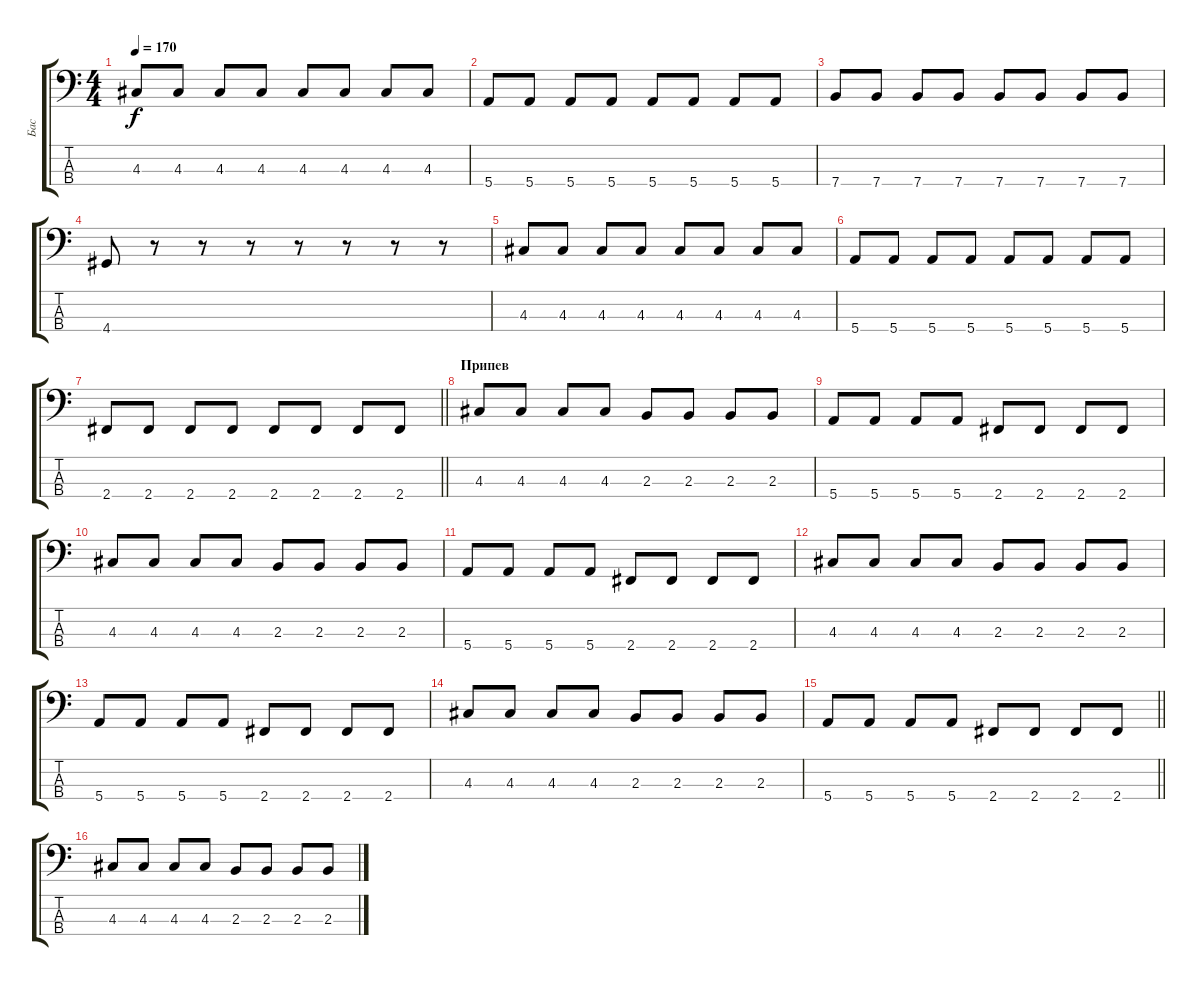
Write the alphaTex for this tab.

\track ("Бас" "Бас") {instrument electricbassfinger}
\staff {score tabs}
\tuning (G2 D2 A1 E1) {hide}
\ts (4 4)
\tempo 170
\clef f4
\ks c
4.3.8{dy f} 4.3.8 4.3.8 4.3.8 4.3.8 4.3.8 4.3.8 4.3.8 |
5.4.8 5.4.8 5.4.8 5.4.8 5.4.8 5.4.8 5.4.8 5.4.8 |
7.4.8 7.4.8 7.4.8 7.4.8 7.4.8 7.4.8 7.4.8 7.4.8 |
4.4.8 r.8 r.8 r.8 r.8 r.8 r.8 r.8 |
4.3.8 4.3.8 4.3.8 4.3.8 4.3.8 4.3.8 4.3.8 4.3.8 |
5.4.8 5.4.8 5.4.8 5.4.8 5.4.8 5.4.8 5.4.8 5.4.8 |
\barLineRight lightlight
2.4.8 2.4.8 2.4.8 2.4.8 2.4.8 2.4.8 2.4.8 2.4.8 |
\section ("" "Припев")
4.3.8 4.3.8 4.3.8 4.3.8 2.3.8 2.3.8 2.3.8 2.3.8 |
5.4.8 5.4.8 5.4.8 5.4.8 2.4.8 2.4.8 2.4.8 2.4.8 |
4.3.8 4.3.8 4.3.8 4.3.8 2.3.8 2.3.8 2.3.8 2.3.8 |
5.4.8 5.4.8 5.4.8 5.4.8 2.4.8 2.4.8 2.4.8 2.4.8 |
4.3.8 4.3.8 4.3.8 4.3.8 2.3.8 2.3.8 2.3.8 2.3.8 |
5.4.8 5.4.8 5.4.8 5.4.8 2.4.8 2.4.8 2.4.8 2.4.8 |
4.3.8 4.3.8 4.3.8 4.3.8 2.3.8 2.3.8 2.3.8 2.3.8 |
\barLineRight lightlight
5.4.8 5.4.8 5.4.8 5.4.8 2.4.8 2.4.8 2.4.8 2.4.8 |
\section ("" " ")
4.3.8 4.3.8 4.3.8 4.3.8 2.3.8 2.3.8 2.3.8 2.3.8
